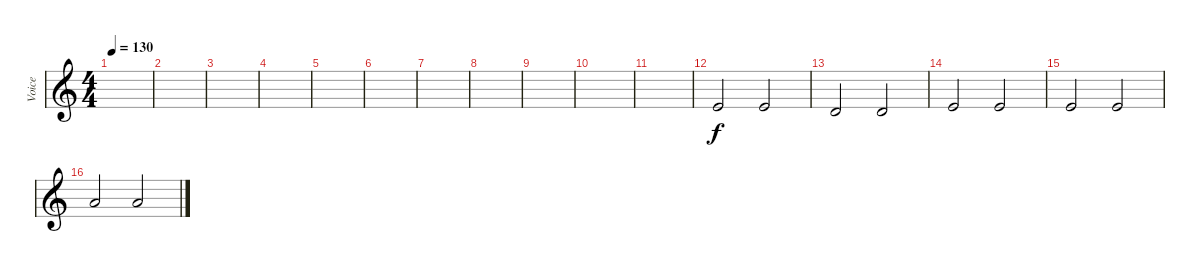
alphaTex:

\track ("Voice" "Voice") {instrument choiraahs}
\staff {score}
\tuning (E4 B3 G3 D3 A2 E2) {hide}
\ts (4 4)
\tempo 130
\clef g2
\ks c
|
|
|
|
|
|
|
|
|
|
|
0.1.2 0.1.2 |
3.2.2 3.2.2 |
0.1.2 0.1.2 |
0.1.2 0.1.2 |
5.1.2 5.1.2
